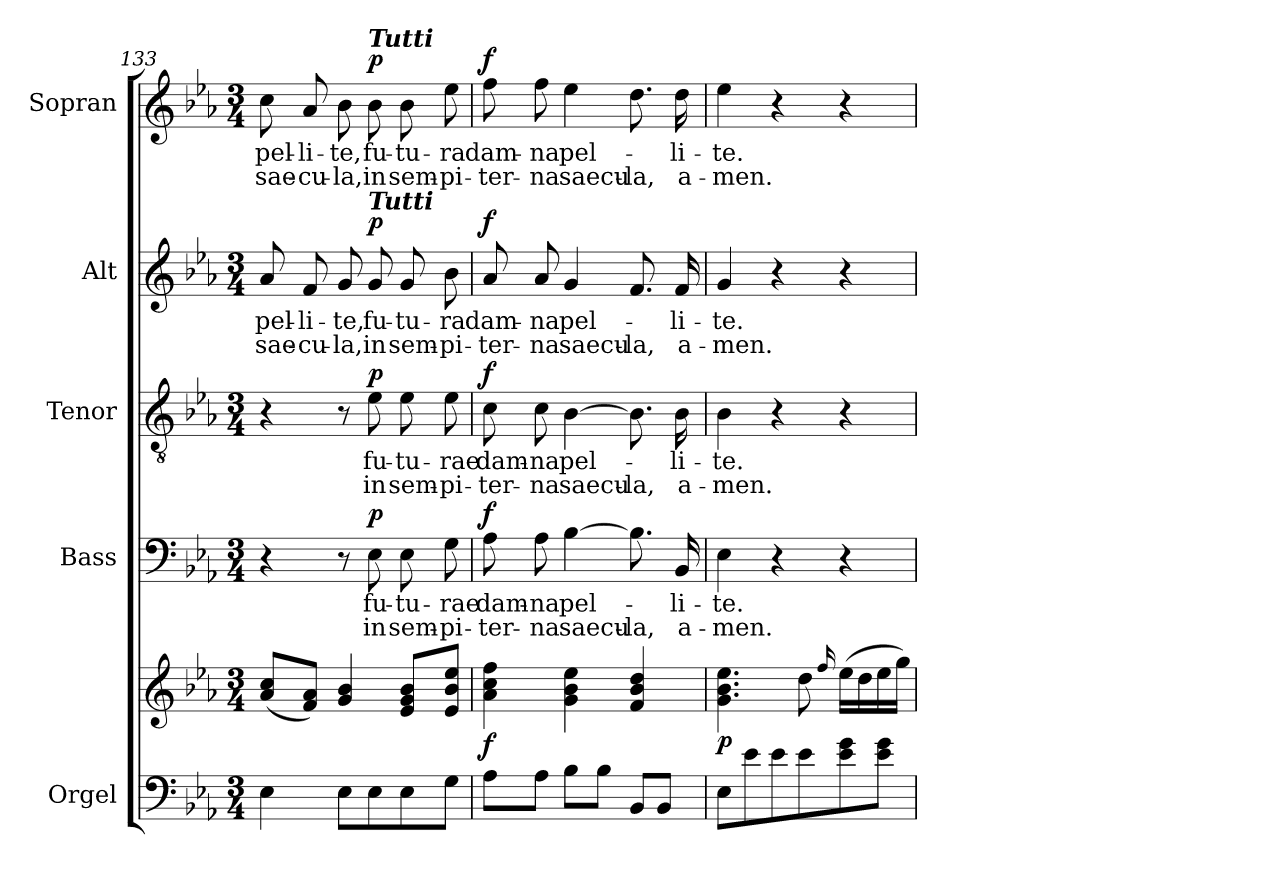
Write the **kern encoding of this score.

**kern	**kern	**dynam	**kern	**text	**text	**dynam	**kern	**text	**text	**dynam	**kern	**text	**text	**dynam	**kern	**text	**text	**dynam
*part5	*part5	*part5	*part4	*part4	*part4	*part4	*part3	*part3	*part3	*part3	*part2	*part2	*part2	*part2	*part1	*part1	*part1	*part1
*staff6	*staff5	*staff5/6	*staff4	*staff4	*staff4	*staff4	*staff3	*staff3	*staff3	*staff3	*staff2	*staff2	*staff2	*staff2	*staff1	*staff1	*staff1	*staff1
*I"Orgel	*	*	*I"Bass	*	*	*	*I"Tenor	*	*	*	*I"Alt	*	*	*	*I"Sopran	*	*	*
*I'Org.	*	*	*I'B.	*	*	*	*I'T.	*	*	*	*I'A.	*	*	*	*I'S.	*	*	*
*clefF4	*clefG2	*	*clefF4	*	*	*	*clefGv2	*	*	*	*clefG2	*	*	*	*clefG2	*	*	*
*k[b-e-a-]	*k[b-e-a-]	*	*k[b-e-a-]	*	*	*	*k[b-e-a-]	*	*	*	*k[b-e-a-]	*	*	*	*k[b-e-a-]	*	*	*
*E-:	*E-:	*	*E-:	*	*	*	*E-:	*	*	*	*E-:	*	*	*	*E-:	*	*	*
*M3/4	*M3/4	*	*M3/4	*	*	*	*M3/4	*	*	*	*M3/4	*	*	*	*M3/4	*	*	*
=133	=133	=133	=133	=133	=133	=133	=133	=133	=133	=133	=133	=133	=133	=133	=133	=133	=133	=133
!	!	!	!	!	!	!	!	!	!	!	!	!LO:LY:b	!LO:LY:b	!	!	!LO:LY:b	!LO:LY:b	!
4E-\	(<8a-/ 8cc/L	.	4r	.	.	.	4r	.	.	.	8a-/	pel-	sae-	.	8cc\	pel-	sae-	.
!	!	!	!	!	!	!	!	!	!	!	!	!LO:LY:b	!LO:LY:b	!	!	!LO:LY:b	!LO:LY:b	!
.	8f/ 8a-/J)	.	.	.	.	.	.	.	.	.	8f/	-li-	-cu-	.	8a-/	-li-	-cu-	.
!	!	!	!	!	!	!	!	!	!	!	!	!LO:LY:b	!LO:LY:b	!	!	!LO:LY:b	!LO:LY:b	!
8E-\L	4g/ 4b-/	.	8r	.	.	.	8r	.	.	.	8g/	-te,	-la,	.	8b-\	-te,	-la,	.
!	!	!	!	!	!	!	!	!	!	!	!	!	!	!	!LO:TX:a:Bi:t=Tutti	!	!	!
!	!	!	!	!	!	!	!	!	!	!	!LO:TX:a:Bi:t=Tutti	!	!	!	!	!	!	!
!	!	!	!	!LO:LY:b	!LO:LY:b	!LO:DY:a	!	!LO:LY:b	!LO:LY:b	!LO:DY:a	!	!LO:LY:b	!LO:LY:b	!LO:DY:a	!	!LO:LY:b	!LO:LY:b	!LO:DY:a
8E-\	.	.	8E-\	fu-	in	p	8e-\	fu-	in	p	8g/	fu-	in	p	8b-\	fu-	in	p
!	!	!	!	!LO:LY:b	!LO:LY:b	!	!	!LO:LY:b	!LO:LY:b	!	!	!LO:LY:b	!LO:LY:b	!	!	!LO:LY:b	!LO:LY:b	!
8E-\	8e-/ 8g/ 8b-/L	.	8E-\	-tu-	sem-	.	8e-\	-tu-	sem-	.	8g/	-tu-	sem-	.	8b-\	-tu-	sem-	.
!	!	!	!	!LO:LY:b	!LO:LY:b	!	!	!LO:LY:b	!LO:LY:b	!	!	!LO:LY:b	!LO:LY:b	!	!	!LO:LY:b	!LO:LY:b	!
8G\J	8e-/ 8b-/ 8ee-/J	.	8G\	-rae	-pi-	.	8e-\	-rae	-pi-	.	8b-\	-ra	-pi-	.	8ee-\	-ra	-pi-	.
=134	=134	=134	=134	=134	=134	=134	=134	=134	=134	=134	=134	=134	=134	=134	=134	=134	=134	=134
!	!	!LO:DY:b	!	!LO:LY:b	!LO:LY:b	!LO:DY:a	!	!LO:LY:b	!LO:LY:b	!LO:DY:a	!	!LO:LY:b	!LO:LY:b	!LO:DY:a	!	!LO:LY:b	!LO:LY:b	!LO:DY:a
8A-\L	4a-\ 4cc\ 4ff\	f	8A-\	dam-	-ter-	f	8c\	dam-	-ter-	f	8a-/	dam-	-ter-	f	8ff\	dam-	-ter-	f
!	!	!	!	!LO:LY:b	!LO:LY:b	!	!	!LO:LY:b	!LO:LY:b	!	!	!LO:LY:b	!LO:LY:b	!	!	!LO:LY:b	!LO:LY:b	!
8A-\J	.	.	8A-\	-na	-na	.	8c\	-na	-na	.	8a-/	-na	-na	.	8ff\	-na	-na	.
!	!	!	!	!LO:LY:b	!LO:LY:b	!	!	!LO:LY:b	!LO:LY:b	!	!	!LO:LY:b	!LO:LY:b	!	!	!LO:LY:b	!LO:LY:b	!
8B-\L	4g\ 4b-\ 4ee-\	.	[4B-\	pel-	saecu-	.	[4B-\	pel-	saecu-	.	4g/	pel-	saecu-	.	4ee-\	pel-	saecu-	.
8B-\J	.	.	.	.	.	.	.	.	.	.	.	.	.	.	.	.	.	.
!	!	!	!	!	!LO:LY:b	!	!	!	!LO:LY:b	!	!	!	!LO:LY:b	!	!	!	!LO:LY:b	!
8BB-/L	4f/ 4b-/ 4dd/	.	8.B-\]	.	-la,	.	8.B-\]	.	-la,	.	8.f/	.	-la,	.	8.dd\	.	-la,	.
8BB-/J	.	.	.	.	.	.	.	.	.	.	.	.	.	.	.	.	.	.
!	!	!	!	!LO:LY:b	!LO:LY:b	!	!	!LO:LY:b	!LO:LY:b	!	!	!LO:LY:b	!LO:LY:b	!	!	!LO:LY:b	!LO:LY:b	!
.	.	.	16BB-/	-li-	a-	.	16B-\	-li-	a-	.	16f/	-li-	a-	.	16dd\	-li-	a-	.
=135	=135	=135	=135	=135	=135	=135	=135	=135	=135	=135	=135	=135	=135	=135	=135	=135	=135	=135
!	!	!LO:DY:b	!	!LO:LY:b	!LO:LY:b	!	!	!LO:LY:b	!LO:LY:b	!	!	!LO:LY:b	!LO:LY:b	!	!	!LO:LY:b	!LO:LY:b	!
8E-\L	4.g\ 4.b-\ 4.ee-\	p	4E-\	-te.	-men.	.	4B-\	-te.	-men.	.	4g/	-te.	-men.	.	4ee-\	-te.	-men.	.
8e-\	.	.	.	.	.	.	.	.	.	.	.	.	.	.	.	.	.	.
8e-\	.	.	4r	.	.	.	4r	.	.	.	4r	.	.	.	4r	.	.	.
8e-\	8dd\	.	.	.	.	.	.	.	.	.	.	.	.	.	.	.	.	.
.	16qqff/	.	.	.	.	.	.	.	.	.	.	.	.	.	.	.	.	.
8e-\ 8g\	(>16ee-\LL	.	4r	.	.	.	4r	.	.	.	4r	.	.	.	4r	.	.	.
.	16dd\	.	.	.	.	.	.	.	.	.	.	.	.	.	.	.	.	.
8e-\ 8g\J	16ee-\	.	.	.	.	.	.	.	.	.	.	.	.	.	.	.	.	.
.	16gg\JJ)	.	.	.	.	.	.	.	.	.	.	.	.	.	.	.	.	.
=	=	=	=	=	=	=	=	=	=	=	=	=	=	=	=	=	=	=
*-	*-	*-	*-	*-	*-	*-	*-	*-	*-	*-	*-	*-	*-	*-	*-	*-	*-	*-
